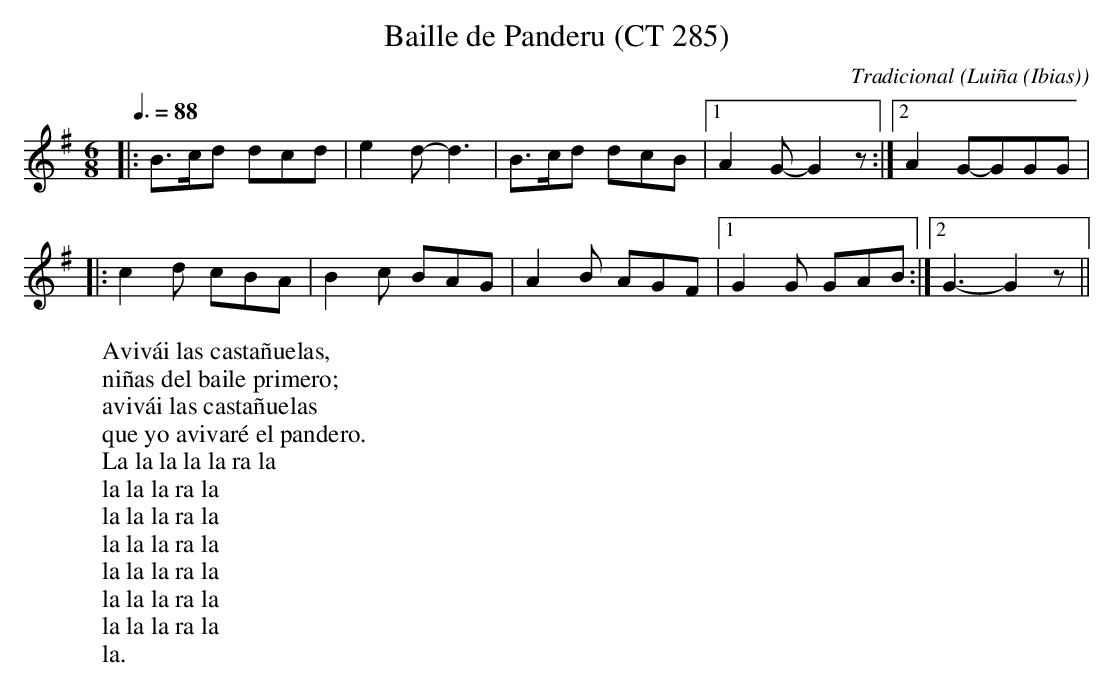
X:1
T:Baille de Panderu (CT 285)
C:Tradicional
O:Luiña (Ibias)
M:6/8
L:1/8
Q:3/8=88
K:G
|: B>cd dcd|e2 d-d3|B>cd dcB|[1 A2 G-G2 z :|[2 A2 G-GGG|
|: c2 d cBA|B2 c BAG|A2 B AGF|[1 G2 G GAB :|[2 G3-G2 z||
W:Avivái las castañuelas,
W:niñas del baile primero;
W:avivái las castañuelas
W:que yo avivaré el pandero.
W:La la la la la ra la
W:la la la ra la
W:la la la ra la
W:la la la ra la
W:la la la ra la
W:la la la ra la
W:la la la ra la
W:la.
W:
